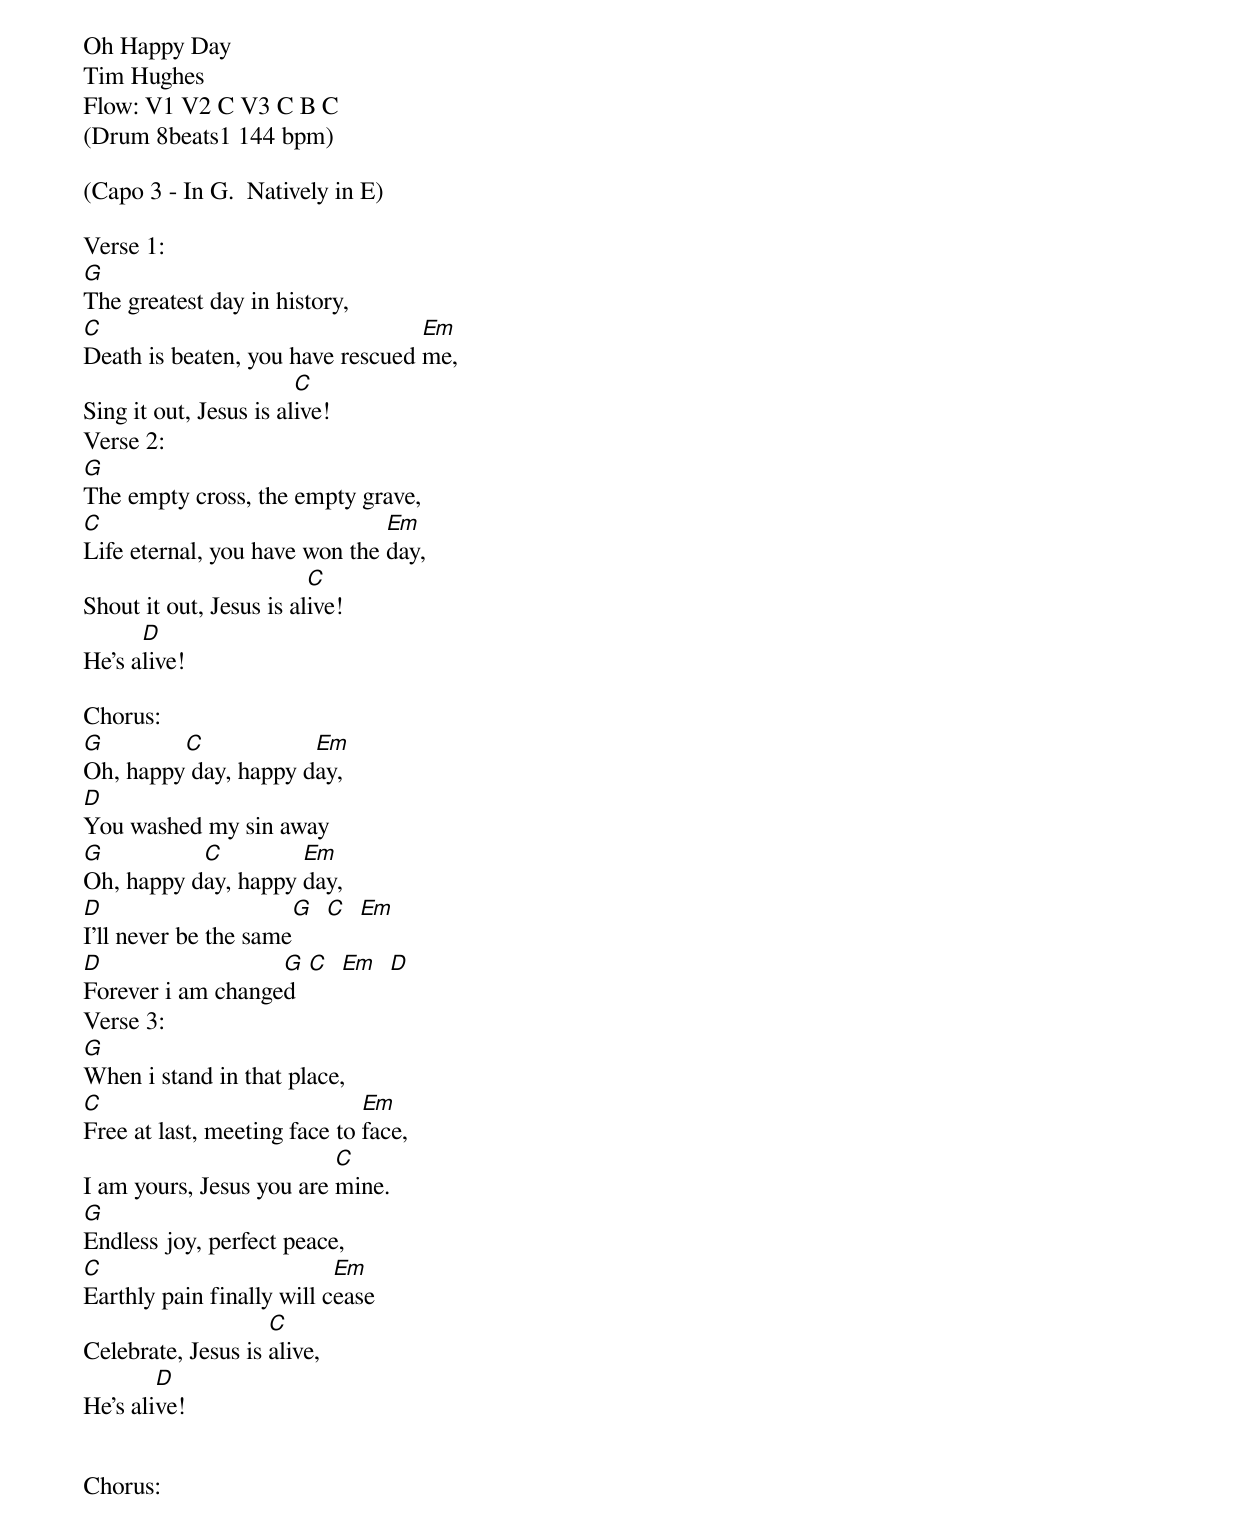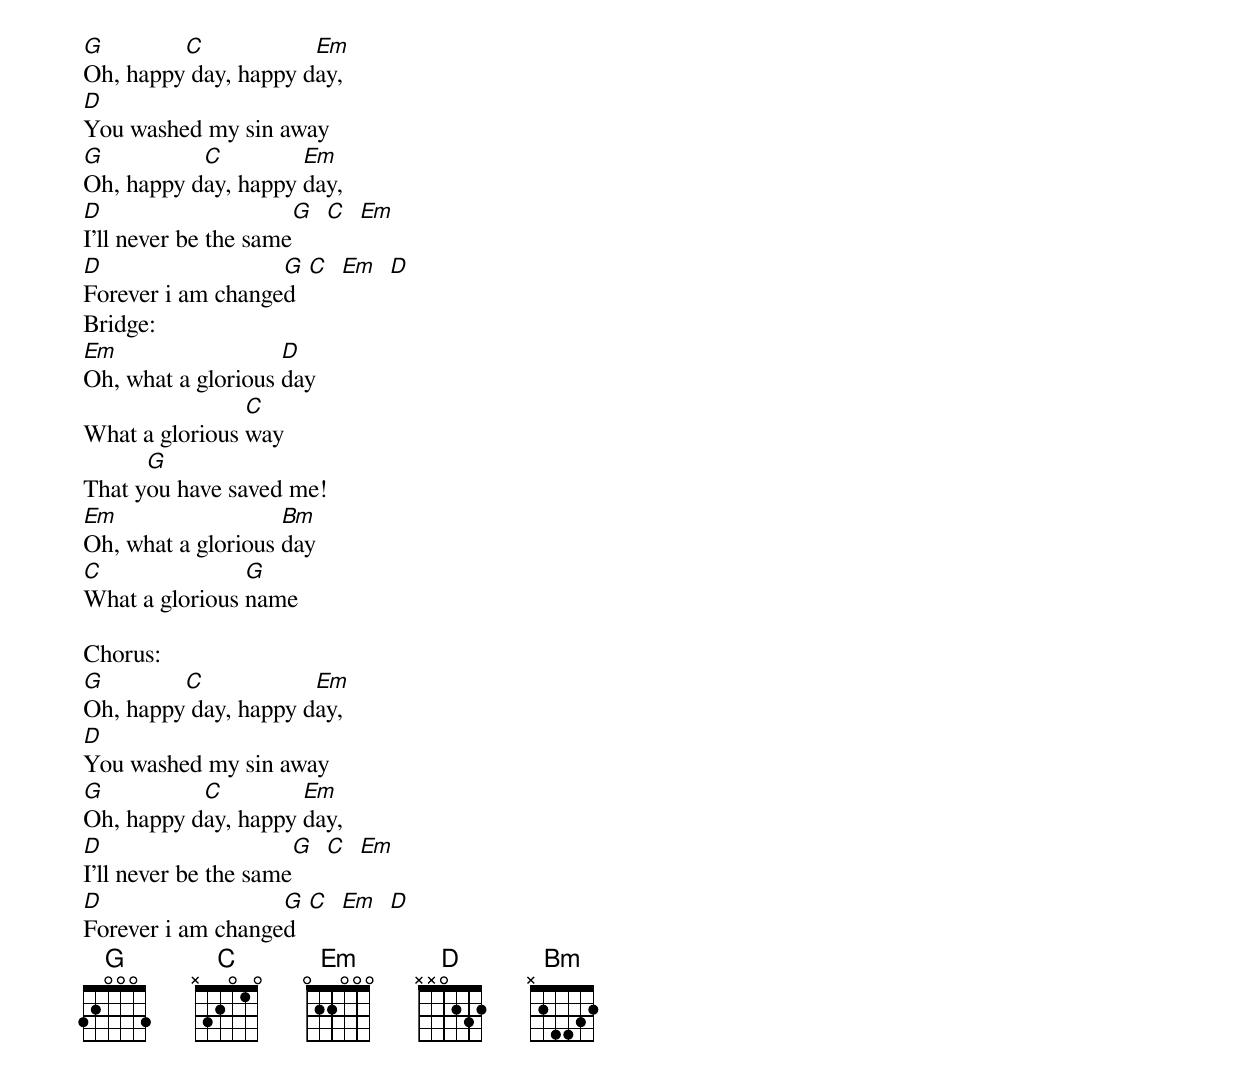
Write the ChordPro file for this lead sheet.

Oh Happy Day
Tim Hughes
Flow: V1 V2 C V3 C B C
(Drum 8beats1 144 bpm)

(Capo 3 - In G.  Natively in E)

Verse 1:
[G]The greatest day in history,
[C]Death is beaten, you have rescued [Em]me,
Sing it out, Jesus is al[C]ive!
Verse 2:
[G]The empty cross, the empty grave,
[C]Life eternal, you have won the [Em]day,
Shout it out, Jesus is al[C]ive!
He's a[D]live!

Chorus:
[G]Oh, happy[C] day, happy d[Em]ay,
[D]You washed my sin away
[G]Oh, happy d[C]ay, happy [Em]day,
[D]I'll never be the same[G]  [C]  [Em]
[D]Forever i am change[G]d  [C]  [Em]  [D]
Verse 3:
[G]When i stand in that place,
[C]Free at last, meeting face to [Em]face,
I am yours, Jesus you are [C]mine.
[G]Endless joy, perfect peace,
[C]Earthly pain finally will c[Em]ease
Celebrate, Jesus is [C]alive,
He's ali[D]ve!


Chorus:
[G]Oh, happy[C] day, happy d[Em]ay,
[D]You washed my sin away
[G]Oh, happy d[C]ay, happy [Em]day,
[D]I'll never be the same[G]  [C]  [Em]
[D]Forever i am change[G]d  [C]  [Em]  [D]
Bridge:
[Em]Oh, what a glorious [D]day
What a glorious [C]way
That y[G]ou have saved me!
[Em]Oh, what a glorious [Bm]day
[C]What a glorious [G]name

Chorus:
[G]Oh, happy[C] day, happy d[Em]ay,
[D]You washed my sin away
[G]Oh, happy d[C]ay, happy [Em]day,
[D]I'll never be the same[G]  [C]  [Em]
[D]Forever i am change[G]d  [C]  [Em]  [D]
